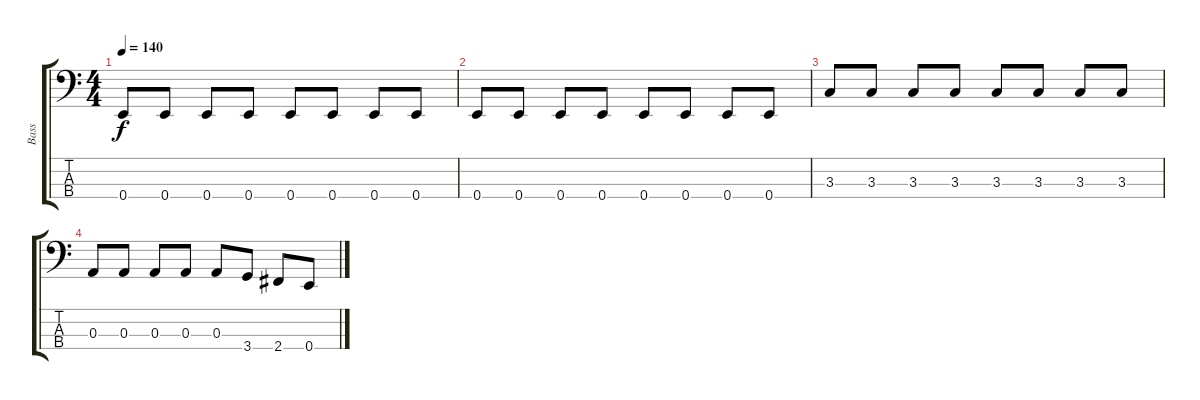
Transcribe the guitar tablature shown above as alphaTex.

\track ("Bass" "Bass") {instrument electricbasspick}
\staff {score tabs}
\tuning (G2 D2 A1 E1) {hide}
\ts (4 4)
\tempo 140
\clef f4
\ks c
0.4.8{dy f} 0.4.8 0.4.8 0.4.8 0.4.8 0.4.8 0.4.8 0.4.8 |
0.4.8 0.4.8 0.4.8 0.4.8 0.4.8 0.4.8 0.4.8 0.4.8 |
3.3.8 3.3.8 3.3.8 3.3.8 3.3.8 3.3.8 3.3.8 3.3.8 |
0.3.8 0.3.8 0.3.8 0.3.8 0.3.8 3.4.8 2.4.8 0.4.8
